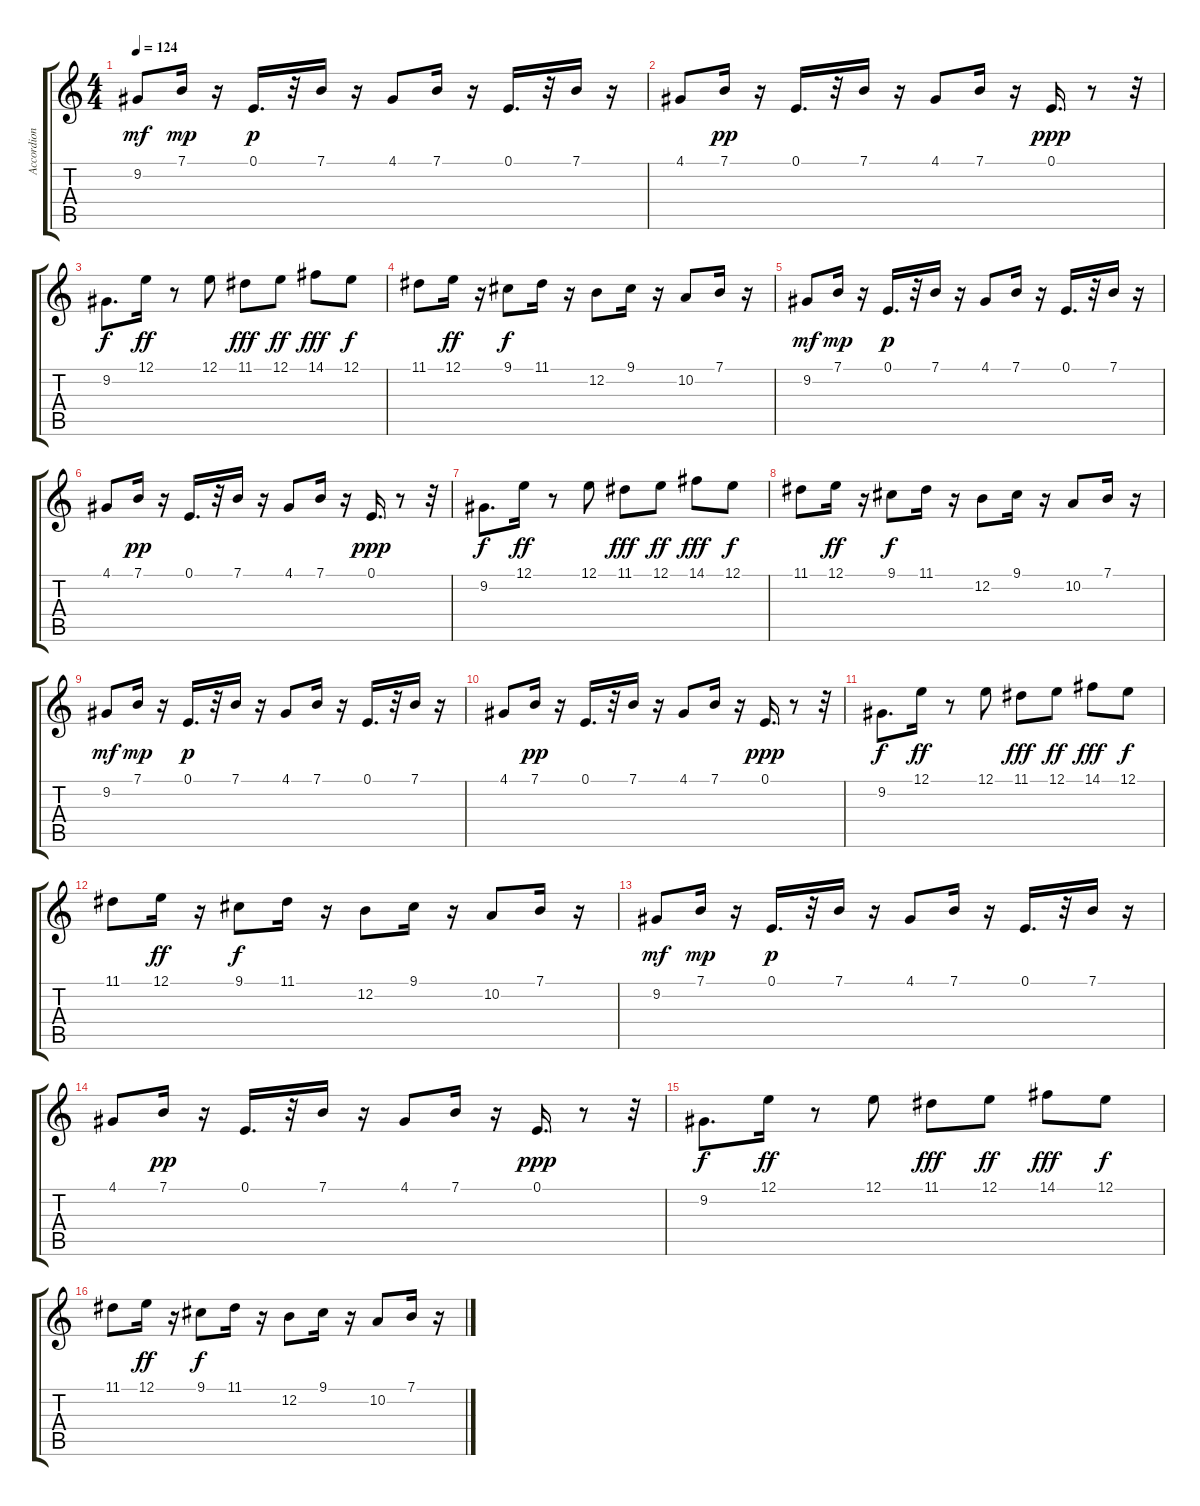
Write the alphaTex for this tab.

\track ("Accordion" "Accordion") {instrument accordion}
\staff {score tabs}
\tuning (E4 B3 G3 D3 A2 E2) {hide}
\ts (4 4)
\tempo 124
\clef g2
\ks c
9.2.8{dy mf} 7.1.16{dy mp} r.16 0.1.16{d dy p} r.32 7.1.16 r.16 4.1.8 7.1.16 r.16 0.1.16{d} r.32 7.1.16 r.16 |
4.1.8 7.1.16{dy pp} r.16 0.1.16{d} r.32 7.1.16 r.16 4.1.8 7.1.16 r.16 0.1.16{d dy ppp} r.8 r.32 |
9.2.8{d dy f} 12.1.16{dy ff} r.8 12.1.8 11.1.8{dy fff} 12.1.8{dy ff} 14.1.8{dy fff} 12.1.8{dy f} |
11.1.8 12.1.16{dy ff} r.16 9.1.8{dy f} 11.1.16 r.16 12.2.8 9.1.16 r.16 10.2.8 7.1.16 r.16 |
9.2.8{dy mf} 7.1.16{dy mp} r.16 0.1.16{d dy p} r.32 7.1.16 r.16 4.1.8 7.1.16 r.16 0.1.16{d} r.32 7.1.16 r.16 |
4.1.8 7.1.16{dy pp} r.16 0.1.16{d} r.32 7.1.16 r.16 4.1.8 7.1.16 r.16 0.1.16{d dy ppp} r.8 r.32 |
9.2.8{d dy f} 12.1.16{dy ff} r.8 12.1.8 11.1.8{dy fff} 12.1.8{dy ff} 14.1.8{dy fff} 12.1.8{dy f} |
11.1.8 12.1.16{dy ff} r.16 9.1.8{dy f} 11.1.16 r.16 12.2.8 9.1.16 r.16 10.2.8 7.1.16 r.16 |
9.2.8{dy mf} 7.1.16{dy mp} r.16 0.1.16{d dy p} r.32 7.1.16 r.16 4.1.8 7.1.16 r.16 0.1.16{d} r.32 7.1.16 r.16 |
4.1.8 7.1.16{dy pp} r.16 0.1.16{d} r.32 7.1.16 r.16 4.1.8 7.1.16 r.16 0.1.16{d dy ppp} r.8 r.32 |
9.2.8{d dy f} 12.1.16{dy ff} r.8 12.1.8 11.1.8{dy fff} 12.1.8{dy ff} 14.1.8{dy fff} 12.1.8{dy f} |
11.1.8 12.1.16{dy ff} r.16 9.1.8{dy f} 11.1.16 r.16 12.2.8 9.1.16 r.16 10.2.8 7.1.16 r.16 |
9.2.8{dy mf} 7.1.16{dy mp} r.16 0.1.16{d dy p} r.32 7.1.16 r.16 4.1.8 7.1.16 r.16 0.1.16{d} r.32 7.1.16 r.16 |
4.1.8 7.1.16{dy pp} r.16 0.1.16{d} r.32 7.1.16 r.16 4.1.8 7.1.16 r.16 0.1.16{d dy ppp} r.8 r.32 |
9.2.8{d dy f} 12.1.16{dy ff} r.8 12.1.8 11.1.8{dy fff} 12.1.8{dy ff} 14.1.8{dy fff} 12.1.8{dy f} |
11.1.8 12.1.16{dy ff} r.16 9.1.8{dy f} 11.1.16 r.16 12.2.8 9.1.16 r.16 10.2.8 7.1.16 r.16
